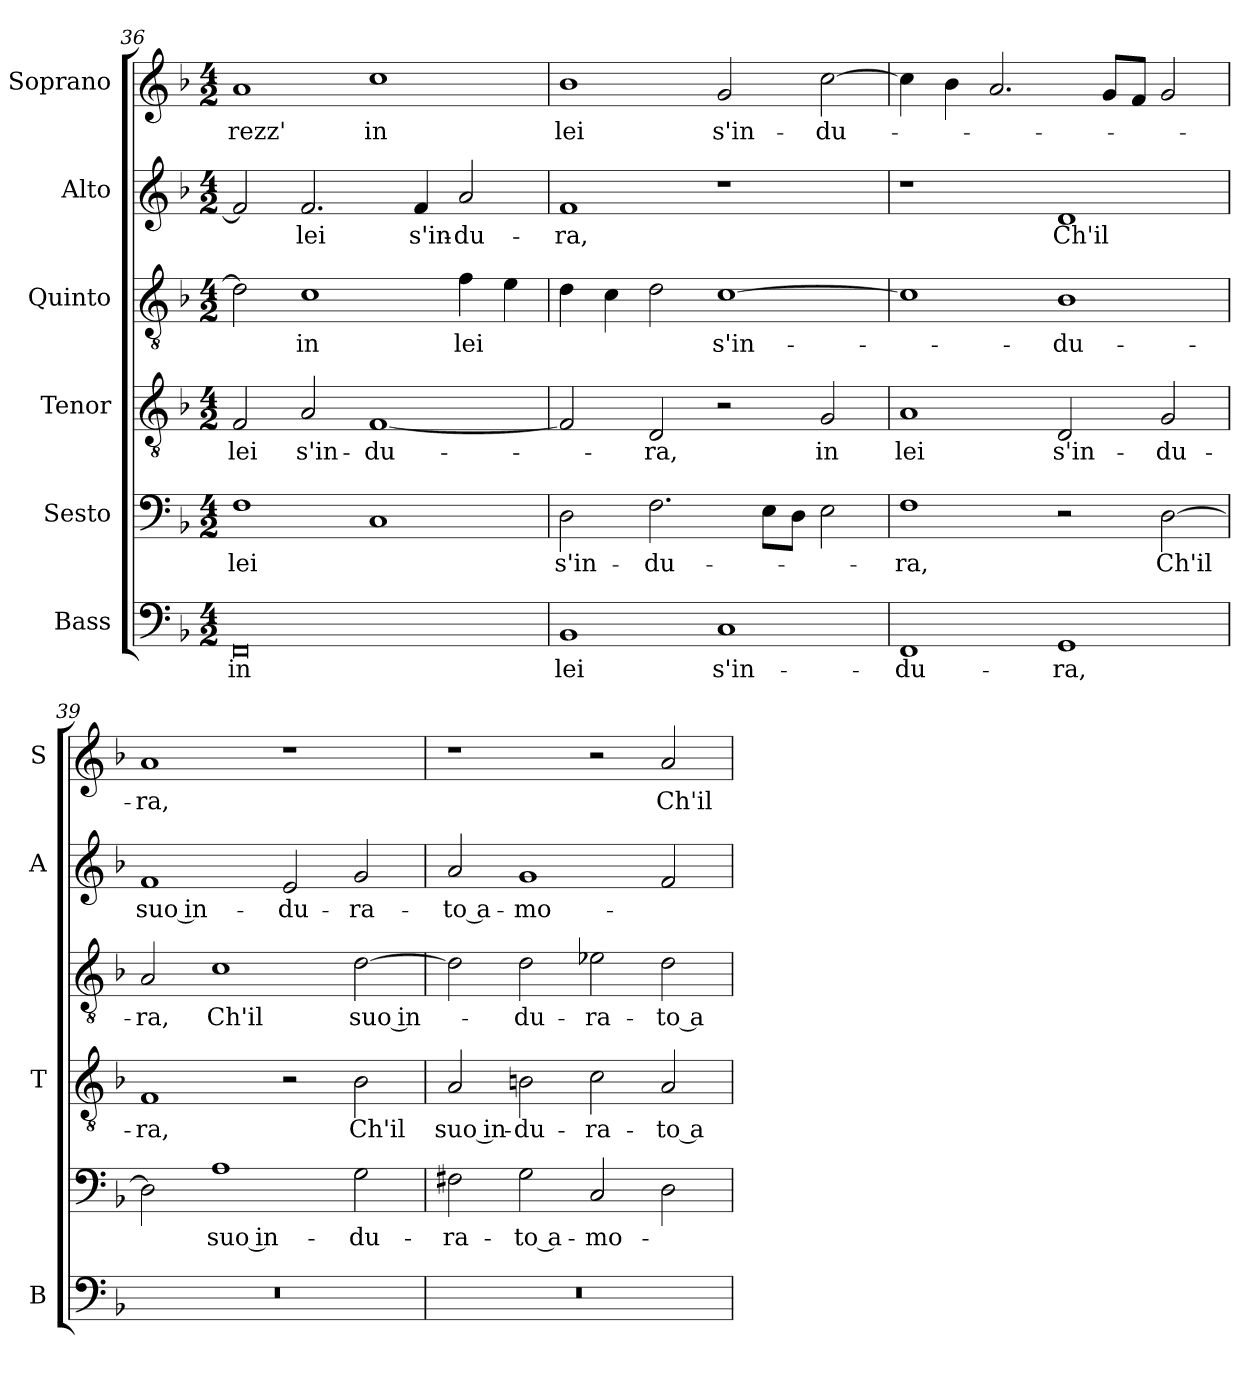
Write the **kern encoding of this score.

**kern	**text	**kern	**text	**kern	**text	**kern	**text	**kern	**text	**kern	**text
*part6	*part6	*part5	*part5	*part4	*part4	*part3	*part3	*part2	*part2	*part1	*part1
*staff6	*staff6	*staff5	*staff5	*staff4	*staff4	*staff3	*staff3	*staff2	*staff2	*staff1	*staff1
*I"Bass	*	*I"Sesto	*	*I"Tenor	*	*I"Quinto	*	*I"Alto	*	*I"Soprano	*
*I'B	*	*	*	*I'T	*	*	*	*I'A	*	*I'S	*
*clefF4	*	*clefF4	*	*clefGv2	*	*clefGv2	*	*clefG2	*	*clefG2	*
*k[b-]	*	*k[b-]	*	*k[b-]	*	*k[b-]	*	*k[b-]	*	*k[b-]	*
*F:	*	*F:	*	*F:	*	*F:	*	*F:	*	*F:	*
*M4/2	*	*M4/2	*	*M4/2	*	*M4/2	*	*M4/2	*	*M4/2	*
=36	=36	=36	=36	=36	=36	=36	=36	=36	=36	=36	=36
!	!LO:LY:b	!	!	!	!	!	!	!	!	!	!
!	!	!	!LO:LY:b	!	!	!	!	!	!	!	!
!	!	!	!	!	!LO:LY:b	!	!	!	!	!	!
!	!	!	!	!	!	!	!	!	!	!	!LO:LY:b
0FF	in	1F	lei	2F/	lei	2d\]	.	2f/]	.	1a	-rezz'
!	!	!	!	!	!LO:LY:b	!	!	!	!	!	!
!	!	!	!	!	!	!	!LO:LY:b	!	!	!	!
!	!	!	!	!	!	!	!	!	!LO:LY:b	!	!
.	.	.	.	2A/	s'in-	1c	in	2.f/	lei	.	.
!	!	!	!	!	!LO:LY:b	!	!	!	!	!	!
!	!	!	!	!	!	!	!	!	!	!	!LO:LY:b
.	.	1C	.	[1F	-du-	.	.	.	.	1cc	in
!	!	!	!	!	!	!	!	!	!LO:LY:b	!	!
.	.	.	.	.	.	.	.	4f/	s'in-	.	.
!	!	!	!	!	!	!	!LO:LY:b	!	!	!	!
!	!	!	!	!	!	!	!	!	!LO:LY:b	!	!
.	.	.	.	.	.	4f\	lei	2a/	-du-	.	.
.	.	.	.	.	.	4e\	.	.	.	.	.
=37	=37	=37	=37	=37	=37	=37	=37	=37	=37	=37	=37
!	!LO:LY:b	!	!	!	!	!	!	!	!	!	!
!	!	!	!LO:LY:b	!	!	!	!	!	!	!	!
!	!	!	!	!	!	!	!	!	!LO:LY:b	!	!
!	!	!	!	!	!	!	!	!	!	!	!LO:LY:b
1BB-	lei	2D\	s'in-	2F/]	.	4d\	.	1f	-ra,	1b-	lei
.	.	.	.	.	.	4c\	.	.	.	.	.
!	!	!	!LO:LY:b	!	!	!	!	!	!	!	!
!	!	!	!	!	!LO:LY:b	!	!	!	!	!	!
.	.	2.F\	-du-	2D/	-ra,	2d\	.	.	.	.	.
!	!LO:LY:b	!	!	!	!	!	!	!	!	!	!
!	!	!	!	!	!	!	!LO:LY:b	!	!	!	!
!	!	!	!	!	!	!	!	!	!	!	!LO:LY:b
1C	s'in-	.	.	2r	.	[1c	s'in-	1r	.	2g/	s'in-
.	.	8E\L	.	.	.	.	.	.	.	.	.
.	.	8D\J	.	.	.	.	.	.	.	.	.
!	!	!	!	!	!LO:LY:b	!	!	!	!	!	!
!	!	!	!	!	!	!	!	!	!	!	!LO:LY:b
.	.	2E\	.	2G/	in	.	.	.	.	[2cc\	-du-
=38	=38	=38	=38	=38	=38	=38	=38	=38	=38	=38	=38
!	!LO:LY:b	!	!	!	!	!	!	!	!	!	!
!	!	!	!LO:LY:b	!	!	!	!	!	!	!	!
!	!	!	!	!	!LO:LY:b	!	!	!	!	!	!
1FF	-du-	1F	-ra,	1A	lei	1c]	.	1r	.	4cc\]	.
.	.	.	.	.	.	.	.	.	.	4b-\	.
.	.	.	.	.	.	.	.	.	.	2.a/	.
!	!LO:LY:b	!	!	!	!	!	!	!	!	!	!
!	!	!	!	!	!LO:LY:b	!	!	!	!	!	!
!	!	!	!	!	!	!	!LO:LY:b	!	!	!	!
!	!	!	!	!	!	!	!	!	!LO:LY:b	!	!
1GG	-ra,	2r	.	2D/	s'in-	1B-	-du-	1d	Ch'il	.	.
.	.	.	.	.	.	.	.	.	.	8g/L	.
.	.	.	.	.	.	.	.	.	.	8f/J	.
!	!	!	!LO:LY:b	!	!	!	!	!	!	!	!
!	!	!	!	!	!LO:LY:b	!	!	!	!	!	!
.	.	[2D\	Ch'il	2G/	-du-	.	.	.	.	2g/	.
!!LO:LB:g=z
=39	=39	=39	=39	=39	=39	=39	=39	=39	=39	=39	=39
!	!	!	!	!	!LO:LY:b	!	!	!	!	!	!
!	!	!	!	!	!	!	!LO:LY:b	!	!	!	!
!	!	!	!	!	!	!	!	!	!LO:LY:b	!	!
!	!	!	!	!	!	!	!	!	!	!	!LO:LY:b
0r	.	2D\]	.	1F	-ra,	2A/	-ra,	1f	suo in-	1a	-ra,
!	!	!	!LO:LY:b	!	!	!	!	!	!	!	!
!	!	!	!	!	!	!	!LO:LY:b	!	!	!	!
.	.	1A	suo in-	.	.	1c	Ch'il	.	.	.	.
!	!	!	!	!	!	!	!	!	!LO:LY:b	!	!
.	.	.	.	2r	.	.	.	2e/	-du-	1r	.
!	!	!	!LO:LY:b	!	!	!	!	!	!	!	!
!	!	!	!	!	!LO:LY:b	!	!	!	!	!	!
!	!	!	!	!	!	!	!LO:LY:b	!	!	!	!
!	!	!	!	!	!	!	!	!	!LO:LY:b	!	!
.	.	2G\	-du-	2B-\	Ch'il	[2d\	suo in-	2g/	-ra-	.	.
=40	=40	=40	=40	=40	=40	=40	=40	=40	=40	=40	=40
!	!	!	!LO:LY:b	!	!	!	!	!	!	!	!
!	!	!	!	!	!LO:LY:b	!	!	!	!	!	!
!	!	!	!	!	!	!	!	!	!LO:LY:b	!	!
0r	.	2F#X\	-ra-	2A/	suo in-	2d\]	.	2a/	-to a-	1r	.
!	!	!	!LO:LY:b	!	!	!	!	!	!	!	!
!	!	!	!	!	!LO:LY:b	!	!	!	!	!	!
!	!	!	!	!	!	!	!LO:LY:b	!	!	!	!
!	!	!	!	!	!	!	!	!	!LO:LY:b	!	!
.	.	2G\	-to a-	2Bn\	-du-	2d\	-du-	1g	-mo-	.	.
!	!	!	!LO:LY:b	!	!	!	!	!	!	!	!
!	!	!	!	!	!LO:LY:b	!	!	!	!	!	!
!	!	!	!	!	!	!	!LO:LY:b	!	!	!	!
.	.	2C/	-mo-	2c\	-ra-	2e-X\	-ra-	.	.	2r	.
!	!	!	!	!	!LO:LY:b	!	!	!	!	!	!
!	!	!	!	!	!	!	!LO:LY:b	!	!	!	!
!	!	!	!	!	!	!	!	!	!	!	!LO:LY:b
.	.	2D\	.	2A/	-to a-	2d\	-to a-	2f/	.	2a/	Ch'il
=	=	=	=	=	=	=	=	=	=	=	=
*-	*-	*-	*-	*-	*-	*-	*-	*-	*-	*-	*-
